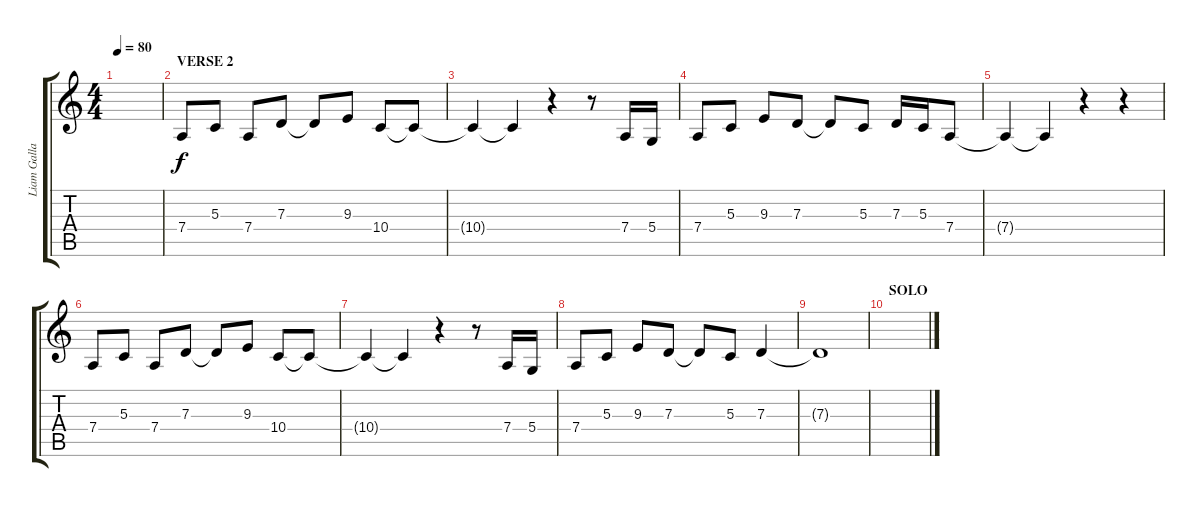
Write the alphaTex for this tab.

\track ("Liam Gallagher" "Liam Galla") {instrument tenorsax}
\staff {score tabs}
\tuning (E4 B3 G3 D3 A2 E2) {hide}
\ts (4 4)
\tempo 80
\clef g2
\ks c
|
\section ("" "VERSE 2")
7.4.8 5.3.8 7.4.8 7.3.8 7.3{t}.8 9.3.8 10.4.8 10.4{t}.8 |
10.4{t}.4 10.4{t}.4 r.4 r.8 7.4.16 5.4.16 |
7.4.8 5.3.8 9.3.8 7.3.8 7.3{t}.8 5.3.8 7.3.16 5.3.16 7.4.8 |
7.4{t}.4 7.4{t}.4 r.4 r.4 |
7.4.8 5.3.8 7.4.8 7.3.8 7.3{t}.8 9.3.8 10.4.8 10.4{t}.8 |
10.4{t}.4 10.4{t}.4 r.4 r.8 7.4.16 5.4.16 |
7.4.8 5.3.8 9.3.8 7.3.8 7.3{t}.8 5.3.8 7.3.4 |
7.3{t}.1 |
\section ("" "SOLO")
